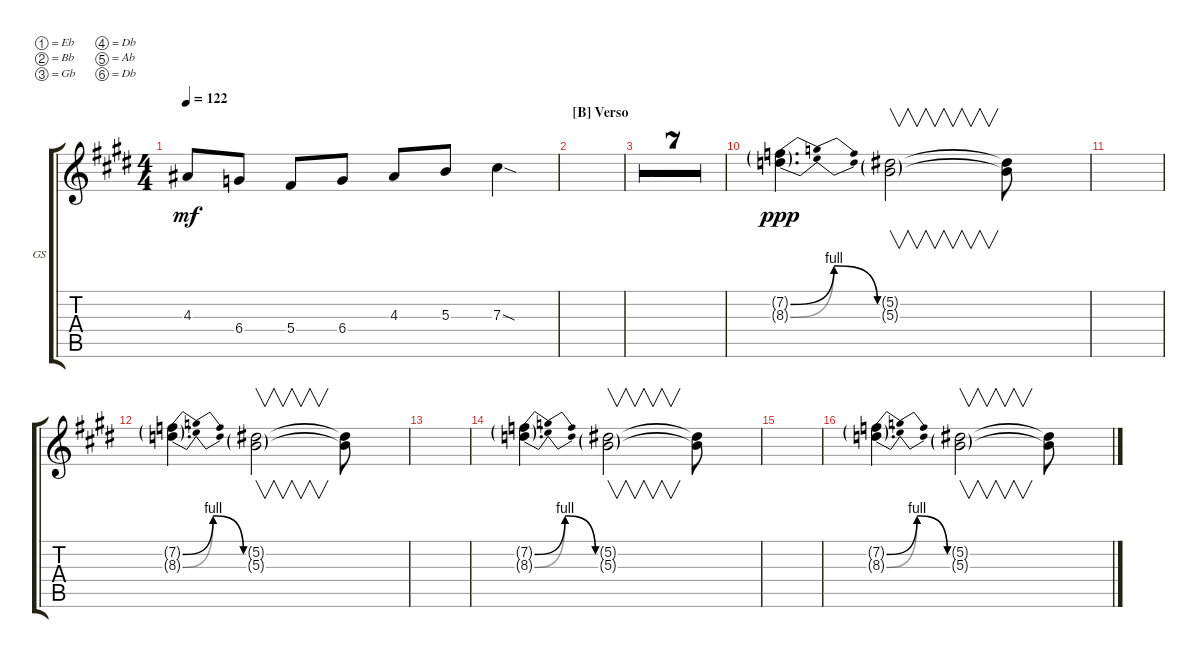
\defaultSystemsLayout 4
\bracketExtendMode groupsimilarinstruments
\firstSystemTrackNameOrientation horizontal
\otherSystemsTrackNameOrientation horizontal
\track ("Guitarra Solo" "GS") {multiBarRest instrument acousticguitarsteel}
\staff {score tabs}
\tuning (Eb4 Bb3 Gb3 Db3 Ab2 Db2)
\ts (4 4)
\tempo 122
\clef g2
\ks e
4.3.8{dy mf} 6.4.8 5.4.8 6.4.8 4.3.8 5.3.8 7.3{sod}.4 |
\section ("B" "Verso")
|
|
|
|
|
|
|
|
(8.3{be (bendrelease 0 0 10.2 4 45 4 59.4 0) g} 7.2{be (bendrelease 0 0 10.2 4 45 4 59.4 0) g}).4{d dy ppp} (5.3{g} 5.2{g}).2{v} (5.2{t} 5.3{t}).8 |
|
(8.3{be (bendrelease 0 0 10.2 4 45 4 59.4 0) g} 7.2{be (bendrelease 0 0 10.2 4 45 4 59.4 0) g}).4{d} (5.3{g} 5.2{g}).2{v} (5.2{t} 5.3{t}).8 |
|
(8.3{be (bendrelease 0 0 10.2 4 45 4 59.4 0) g} 7.2{be (bendrelease 0 0 10.2 4 45 4 59.4 0) g}).4{d} (5.3{g} 5.2{g}).2{v} (5.2{t} 5.3{t}).8 |
|
(8.3{be (bendrelease 0 0 10.2 4 45 4 59.4 0) g} 7.2{be (bendrelease 0 0 10.2 4 45 4 59.4 0) g}).4{d} (5.3{g} 5.2{g}).2{v} (5.2{t} 5.3{t}).8
